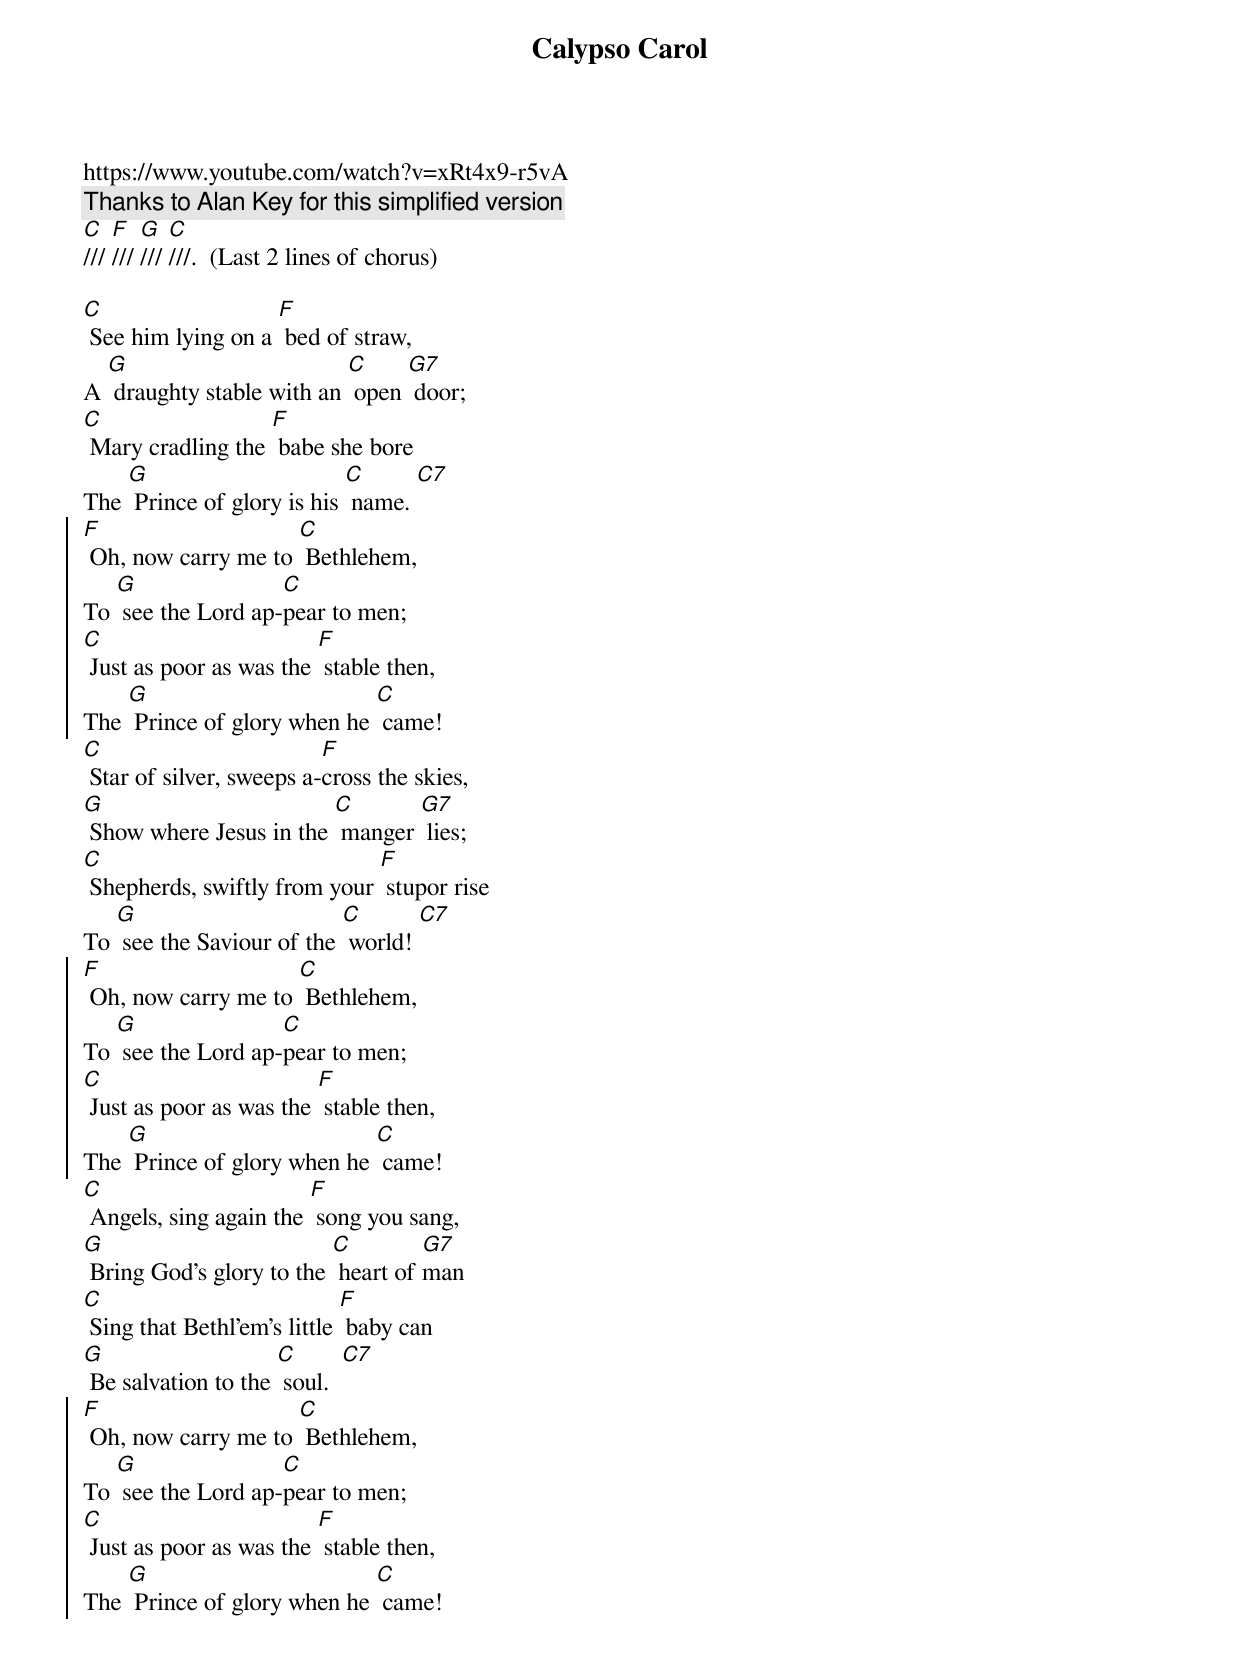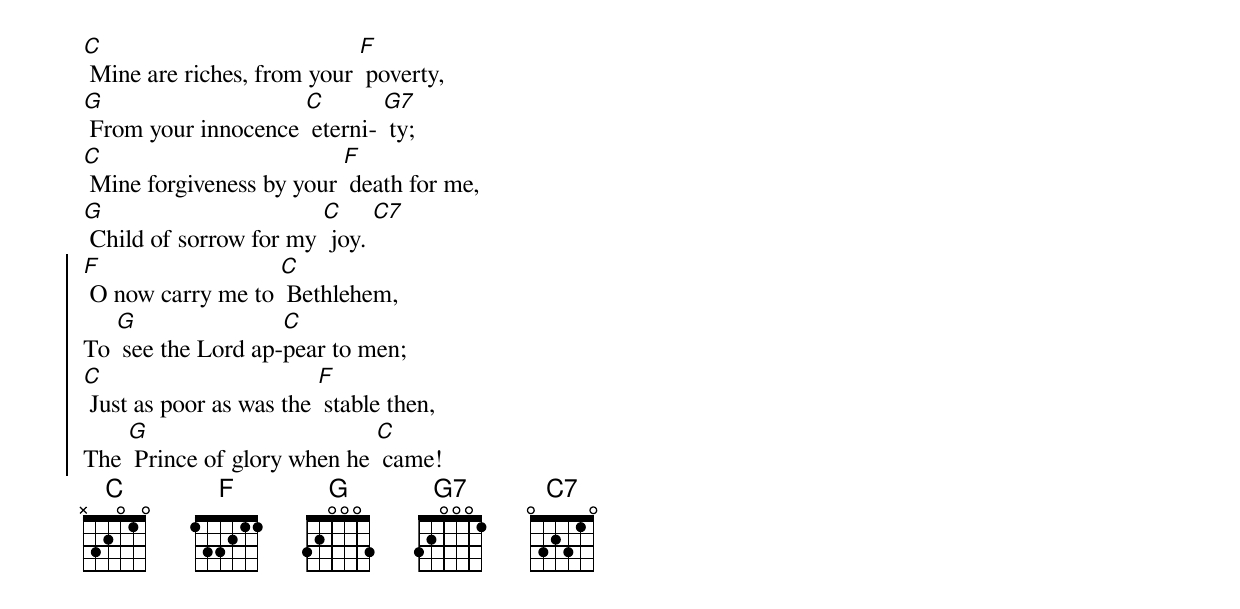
{t: Calypso Carol}
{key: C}
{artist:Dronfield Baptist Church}
https://www.youtube.com/watch?v=xRt4x9-r5vA
{c: Thanks to Alan Key for this simplified version}
[C]/// [F]/// [G]/// [C]///.  (Last 2 lines of chorus)

[C] See him lying on a [F] bed of straw,
A [G] draughty stable with an [C] open [G7] door;
[C] Mary cradling the [F] babe she bore
The [G] Prince of glory is his [C] name. [C7]
{soc}
[F] Oh, now carry me to [C] Bethlehem,
To [G] see the Lord ap-[C]pear to men;
[C] Just as poor as was the [F] stable then,
The [G] Prince of glory when he [C] came!
{eoc}
[C] Star of silver, sweeps a-[F]cross the skies,
[G] Show where Jesus in the [C] manger [G7] lies;
[C] Shepherds, swiftly from your [F] stupor rise
To [G] see the Saviour of the [C] world! [C7]
{soc}
[F] Oh, now carry me to [C] Bethlehem,
To [G] see the Lord ap-[C]pear to men;
[C] Just as poor as was the [F] stable then,
The [G] Prince of glory when he [C] came!
{eoc}
[C] Angels, sing again the [F] song you sang,
[G] Bring God's glory to the [C] heart of [G7]man
[C] Sing that Bethl'em's little [F] baby can
[G] Be salvation to the [C] soul.  [C7]
{soc}
[F] Oh, now carry me to [C] Bethlehem,
To [G] see the Lord ap-[C]pear to men;
[C] Just as poor as was the [F] stable then,
The [G] Prince of glory when he [C] came!
{eoc}
[C] Mine are riches, from your [F] poverty,
[G] From your innocence [C] eterni- [G7] ty;
[C] Mine forgiveness by your [F] death for me,
[G] Child of sorrow for my [C] joy. [C7]
{soc}
[F] O now carry me to [C] Bethlehem,
To [G] see the Lord ap-[C]pear to men;
[C] Just as poor as was the [F] stable then,
The [G] Prince of glory when he [C] came!
{eoc}
